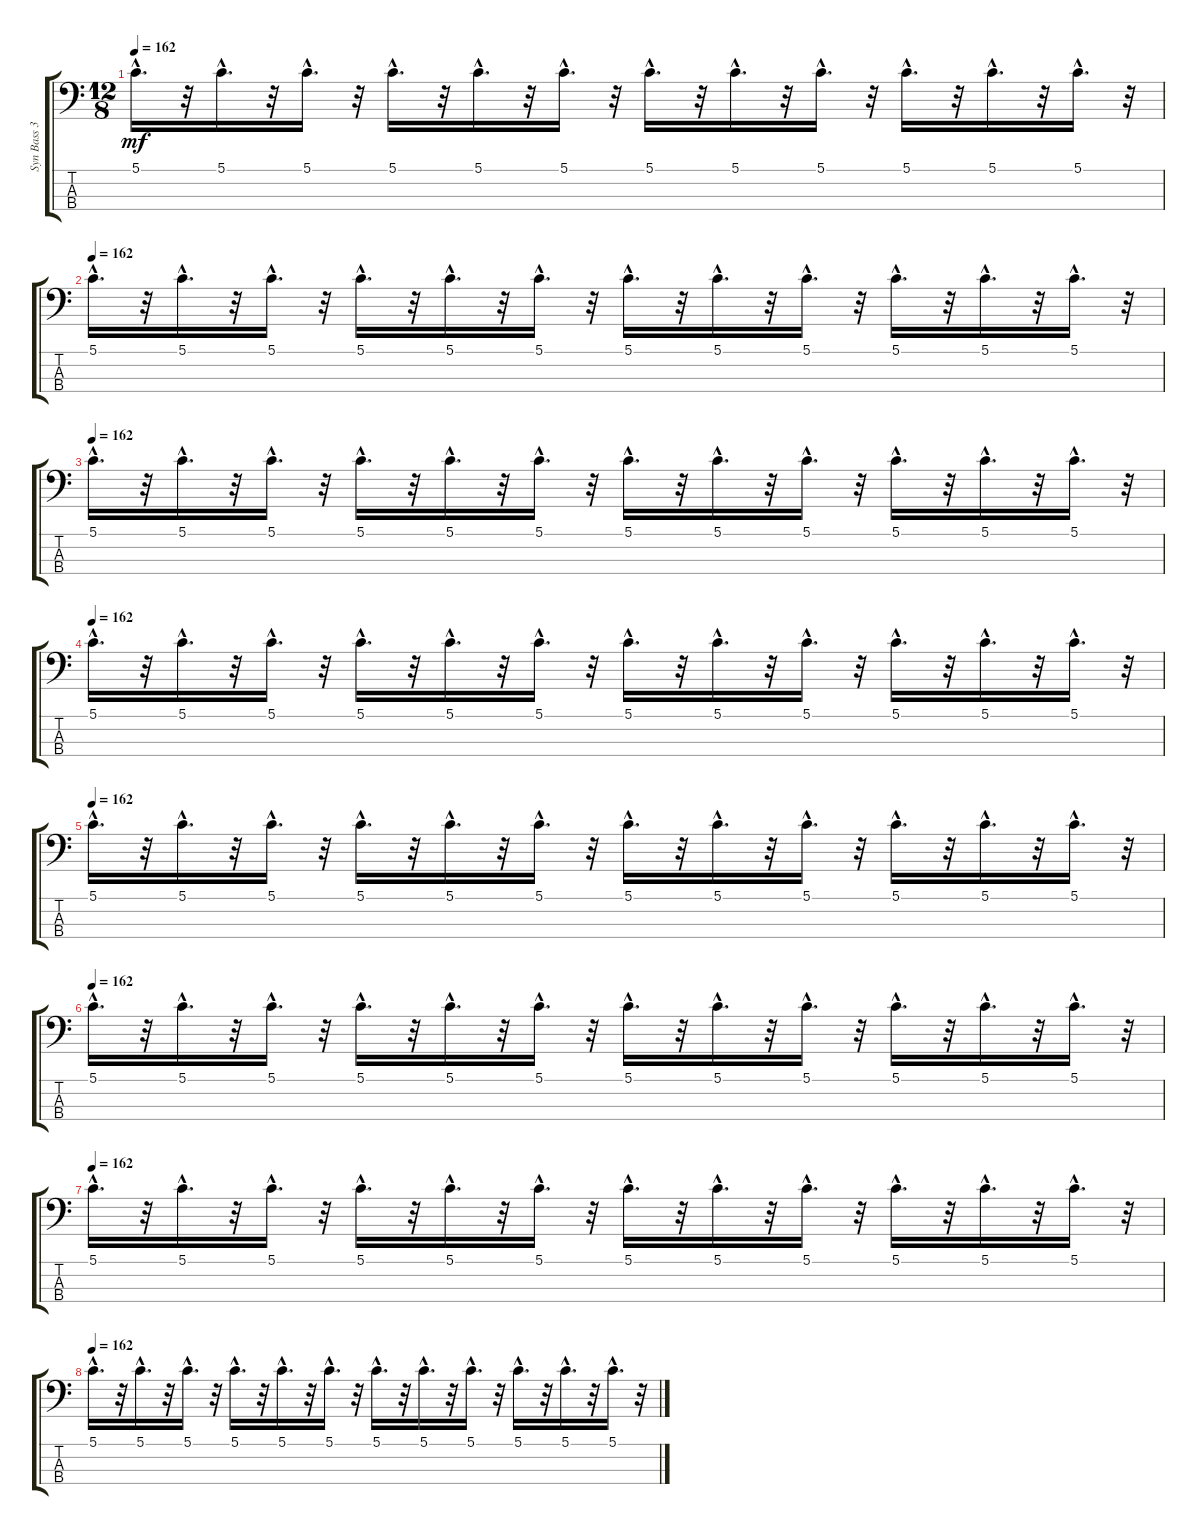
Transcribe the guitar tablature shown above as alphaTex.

\track ("Syn Bass 3" "Syn Bass 3") {instrument distortionguitar}
\staff {score tabs}
\tuning (G2 D2 A1 E1) {hide}
\ts (12 8)
\tempo 162
\clef f4
\ks c
5.1{hac}.16{d dy mf instrument distortionguitar} r.32 5.1{hac}.16{d} r.32 5.1{hac}.16{d volume 12} r.32 5.1{hac}.16{d balance 2} r.32 5.1{hac}.16{d} r.32 5.1{hac}.16{d} r.32 5.1{hac}.16{d balance 14} r.32 5.1{hac}.16{d} r.32 5.1{hac}.16{d} r.32 5.1{hac}.16{d balance 2} r.32 5.1{hac}.16{d} r.32 5.1{hac}.16{d} r.32 |
\tempo 162
5.1{hac}.16{d balance 14} r.32 5.1{hac}.16{d} r.32 5.1{hac}.16{d} r.32 5.1{hac}.16{d balance 2} r.32 5.1{hac}.16{d} r.32 5.1{hac}.16{d} r.32 5.1{hac}.16{d balance 14} r.32 5.1{hac}.16{d} r.32 5.1{hac}.16{d} r.32 5.1{hac}.16{d balance 2} r.32 5.1{hac}.16{d} r.32 5.1{hac}.16{d} r.32 |
\tempo 162
5.1{hac}.16{d balance 14} r.32 5.1{hac}.16{d} r.32 5.1{hac}.16{d} r.32 5.1{hac}.16{d balance 2} r.32 5.1{hac}.16{d} r.32 5.1{hac}.16{d} r.32 5.1{hac}.16{d balance 14} r.32 5.1{hac}.16{d} r.32 5.1{hac}.16{d} r.32 5.1{hac}.16{d balance 2} r.32 5.1{hac}.16{d} r.32 5.1{hac}.16{d} r.32 |
\tempo 162
5.1{hac}.16{d balance 14} r.32 5.1{hac}.16{d} r.32 5.1{hac}.16{d} r.32 5.1{hac}.16{d balance 2} r.32 5.1{hac}.16{d} r.32 5.1{hac}.16{d} r.32 5.1{hac}.16{d balance 14} r.32 5.1{hac}.16{d} r.32 5.1{hac}.16{d} r.32 5.1{hac}.16{d balance 2} r.32 5.1{hac}.16{d} r.32 5.1{hac}.16{d} r.32 |
\tempo 162
5.1{hac}.16{d balance 14} r.32 5.1{hac}.16{d} r.32 5.1{hac}.16{d} r.32 5.1{hac}.16{d balance 2} r.32 5.1{hac}.16{d} r.32 5.1{hac}.16{d} r.32 5.1{hac}.16{d balance 14} r.32 5.1{hac}.16{d} r.32 5.1{hac}.16{d} r.32 5.1{hac}.16{d balance 2} r.32 5.1{hac}.16{d} r.32 5.1{hac}.16{d} r.32 |
\tempo 162
5.1{hac}.16{d balance 14} r.32 5.1{hac}.16{d} r.32 5.1{hac}.16{d} r.32 5.1{hac}.16{d balance 2} r.32 5.1{hac}.16{d} r.32 5.1{hac}.16{d} r.32 5.1{hac}.16{d balance 14} r.32 5.1{hac}.16{d} r.32 5.1{hac}.16{d} r.32 5.1{hac}.16{d balance 2} r.32 5.1{hac}.16{d} r.32 5.1{hac}.16{d} r.32 |
\tempo 162
5.1{hac}.16{d balance 14} r.32 5.1{hac}.16{d} r.32 5.1{hac}.16{d} r.32 5.1{hac}.16{d balance 2} r.32 5.1{hac}.16{d} r.32 5.1{hac}.16{d} r.32 5.1{hac}.16{d balance 14} r.32 5.1{hac}.16{d} r.32 5.1{hac}.16{d} r.32 5.1{hac}.16{d balance 2} r.32 5.1{hac}.16{d} r.32 5.1{hac}.16{d} r.32 |
\tempo 162
5.1{hac}.16{d balance 14} r.32 5.1{hac}.16{d} r.32 5.1{hac}.16{d} r.32 5.1{hac}.16{d balance 2} r.32 5.1{hac}.16{d} r.32 5.1{hac}.16{d} r.32 5.1{hac}.16{d balance 14} r.32 5.1{hac}.16{d} r.32 5.1{hac}.16{d} r.32 5.1{hac}.16{d balance 2} r.32 5.1{hac}.16{d} r.32 5.1{hac}.16{d} r.32
